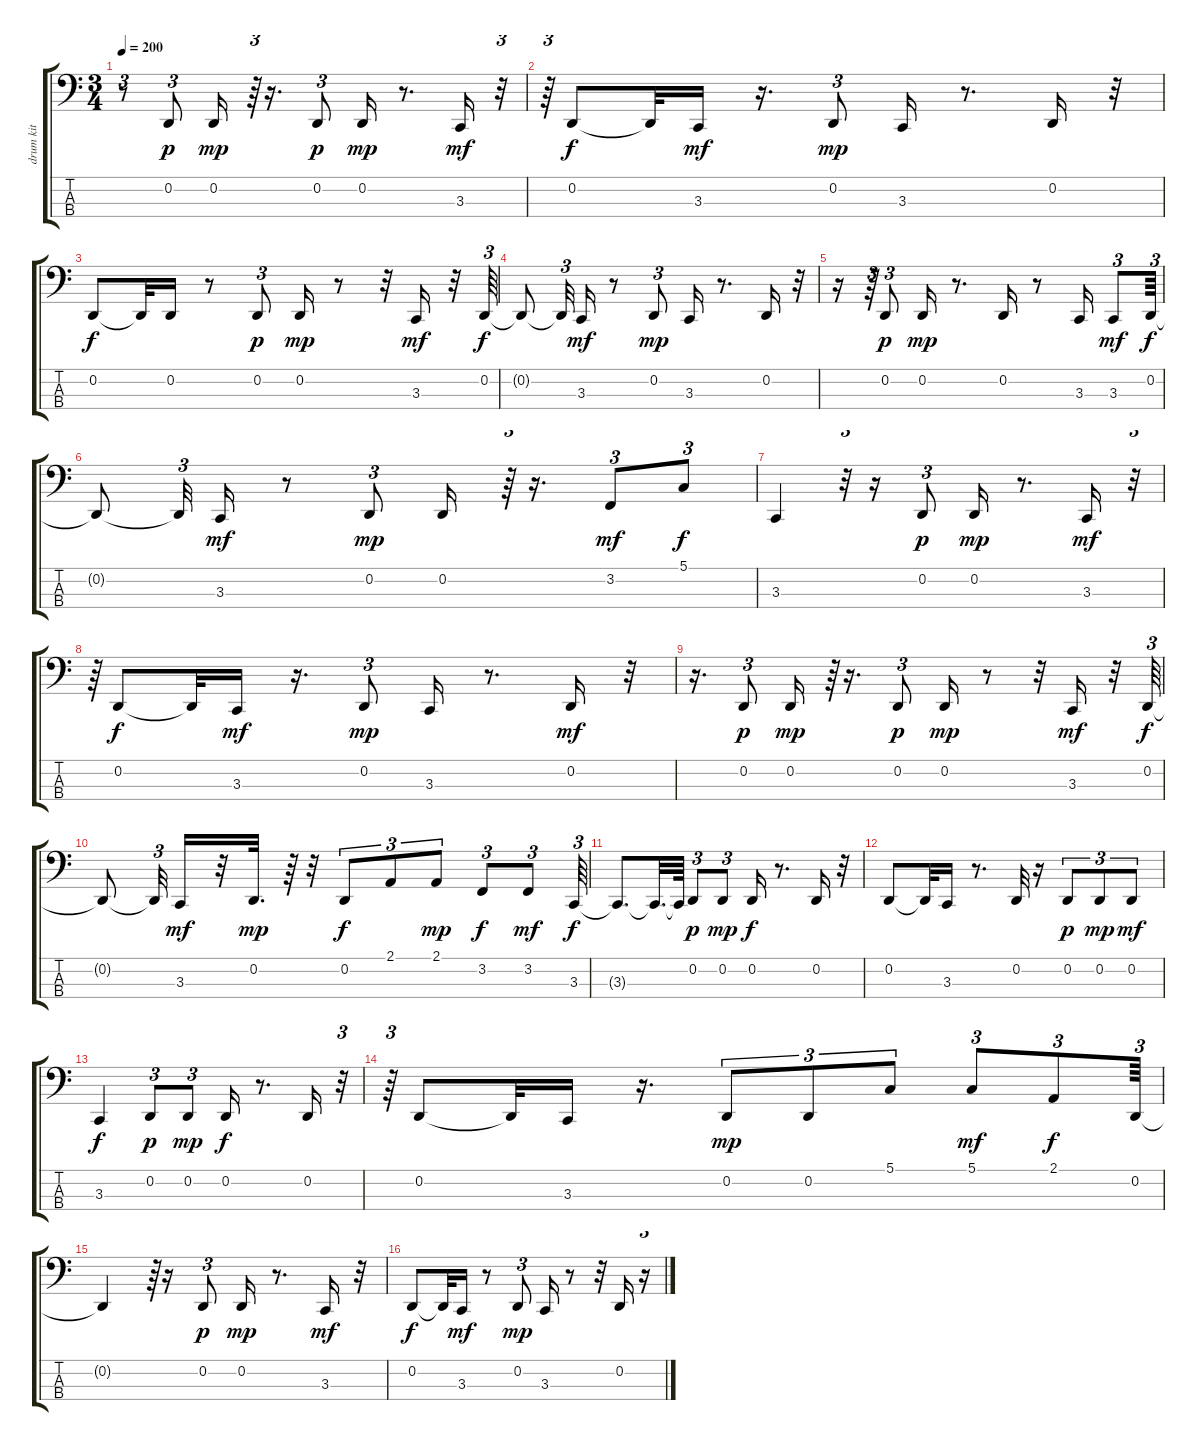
\track (" drum kit (bass dr./snare dr./tom)" " drum kit ") {instrument brightacousticpiano}
\staff {score tabs}
\tuning (G2 D2 A1 E1) {hide}
\ts (3 4)
\tempo 200
\clef f4
\ks c
r.8{tu (3 2) dy mp} 0.2.8{tu (3 2) dy p} 0.2.16{dy mp} r.64{tu (3 2)} r.16{d} 0.2.8{tu (3 2) dy p} 0.2.16{dy mp} r.8{d} 3.3.16{dy mf} r.32{tu (3 2)} |
r.64{tu (3 2)} 0.2.8{dy f} 0.2{t}.32 3.3.16{dy mf} r.16{d} 0.2.8{tu (3 2) dy mp} 3.3.16 r.8{d} 0.2.16 r.32 |
0.2.8{dy f} 0.2{t}.32 0.2.16 r.8 0.2.8{tu (3 2) dy p} 0.2.16{dy mp} r.8 r.32 3.3.16{dy mf} r.32 0.2.64{tu (3 2) dy f} |
0.2{t}.8 0.2{t}.32{tu (3 2)} 3.3.16{dy mf} r.8 0.2.8{tu (3 2) dy mp} 3.3.16 r.8{d} 0.2.16 r.32{tu (3 2)} |
r.16 r.64{tu (3 2)} 0.2.8{tu (3 2) dy p} 0.2.16{dy mp} r.8{d} 0.2.16 r.8 3.3.16 3.3.8{tu (3 2) dy mf} 0.2.64{tu (3 2) dy f} |
0.2{t}.8 0.2{t}.32{tu (3 2)} 3.3.16{dy mf} r.8 0.2.8{tu (3 2) dy mp} 0.2.16 r.64{tu (3 2)} r.16{d} 3.2.8{tu (3 2) dy mf} 5.1.8{tu (3 2) dy f} |
3.3.4 r.32{tu (3 2)} r.16 0.2.8{tu (3 2) dy p} 0.2.16{dy mp} r.8{d} 3.3.16{dy mf} r.32{tu (3 2)} |
r.64{tu (3 2)} 0.2.8{dy f} 0.2{t}.32 3.3.16{dy mf} r.16{d} 0.2.8{tu (3 2) dy mp} 3.3.16 r.8{d} 0.2.16{dy mf} r.32 |
r.16{d} 0.2.8{tu (3 2) dy p} 0.2.16{dy mp} r.64{tu (3 2)} r.16{d} 0.2.8{tu (3 2) dy p} 0.2.16{dy mp} r.8 r.32 3.3.16{dy mf} r.32 0.2.64{tu (3 2) dy f} |
0.2{t}.8 0.2{t}.32{tu (3 2)} 3.3.16{dy mf} r.32 0.2.32{d dy mp} r.64 r.32 0.2.8{tu (3 2) dy f} 2.1.8{tu (3 2)} 2.1.8{tu (3 2) dy mp} 3.2.8{tu (3 2) dy f} 3.2.8{tu (3 2) dy mf} 3.3.64{tu (3 2) dy f} |
3.3{t}.8{d} 3.3{t}.32{d} 3.3{t}.64 0.2.8{tu (3 2) dy p} 0.2.8{tu (3 2) dy mp} 0.2.16{dy f} r.8{d} 0.2.16 r.32 |
0.2.8 0.2{t}.32 3.3.16 r.8{d} 0.2.32 r.16 0.2.8{tu (3 2) dy p} 0.2.8{tu (3 2) dy mp} 0.2.8{tu (3 2) dy mf} |
3.3.4{dy f} 0.2.8{tu (3 2) dy p} 0.2.8{tu (3 2) dy mp} 0.2.16{dy f} r.8{d} 0.2.16 r.32{tu (3 2)} |
r.64{tu (3 2)} 0.2.8 0.2{t}.32 3.3.16 r.16{d} 0.2.8{tu (3 2) dy mp} 0.2.8{tu (3 2)} 5.1.8{tu (3 2)} 5.1.8{tu (3 2) dy mf} 2.1.8{tu (3 2) dy f} 0.2.64{tu (3 2)} |
0.2{t}.4 r.64{tu (3 2)} r.16 0.2.8{tu (3 2) dy p} 0.2.16{dy mp} r.8{d} 3.3.16{dy mf} r.32 |
0.2.8{dy f} 0.2{t}.32 3.3.16{dy mf} r.8 0.2.8{tu (3 2) dy mp} 3.3.16 r.8 r.32 0.2.16 r.16{tu (3 2)}
